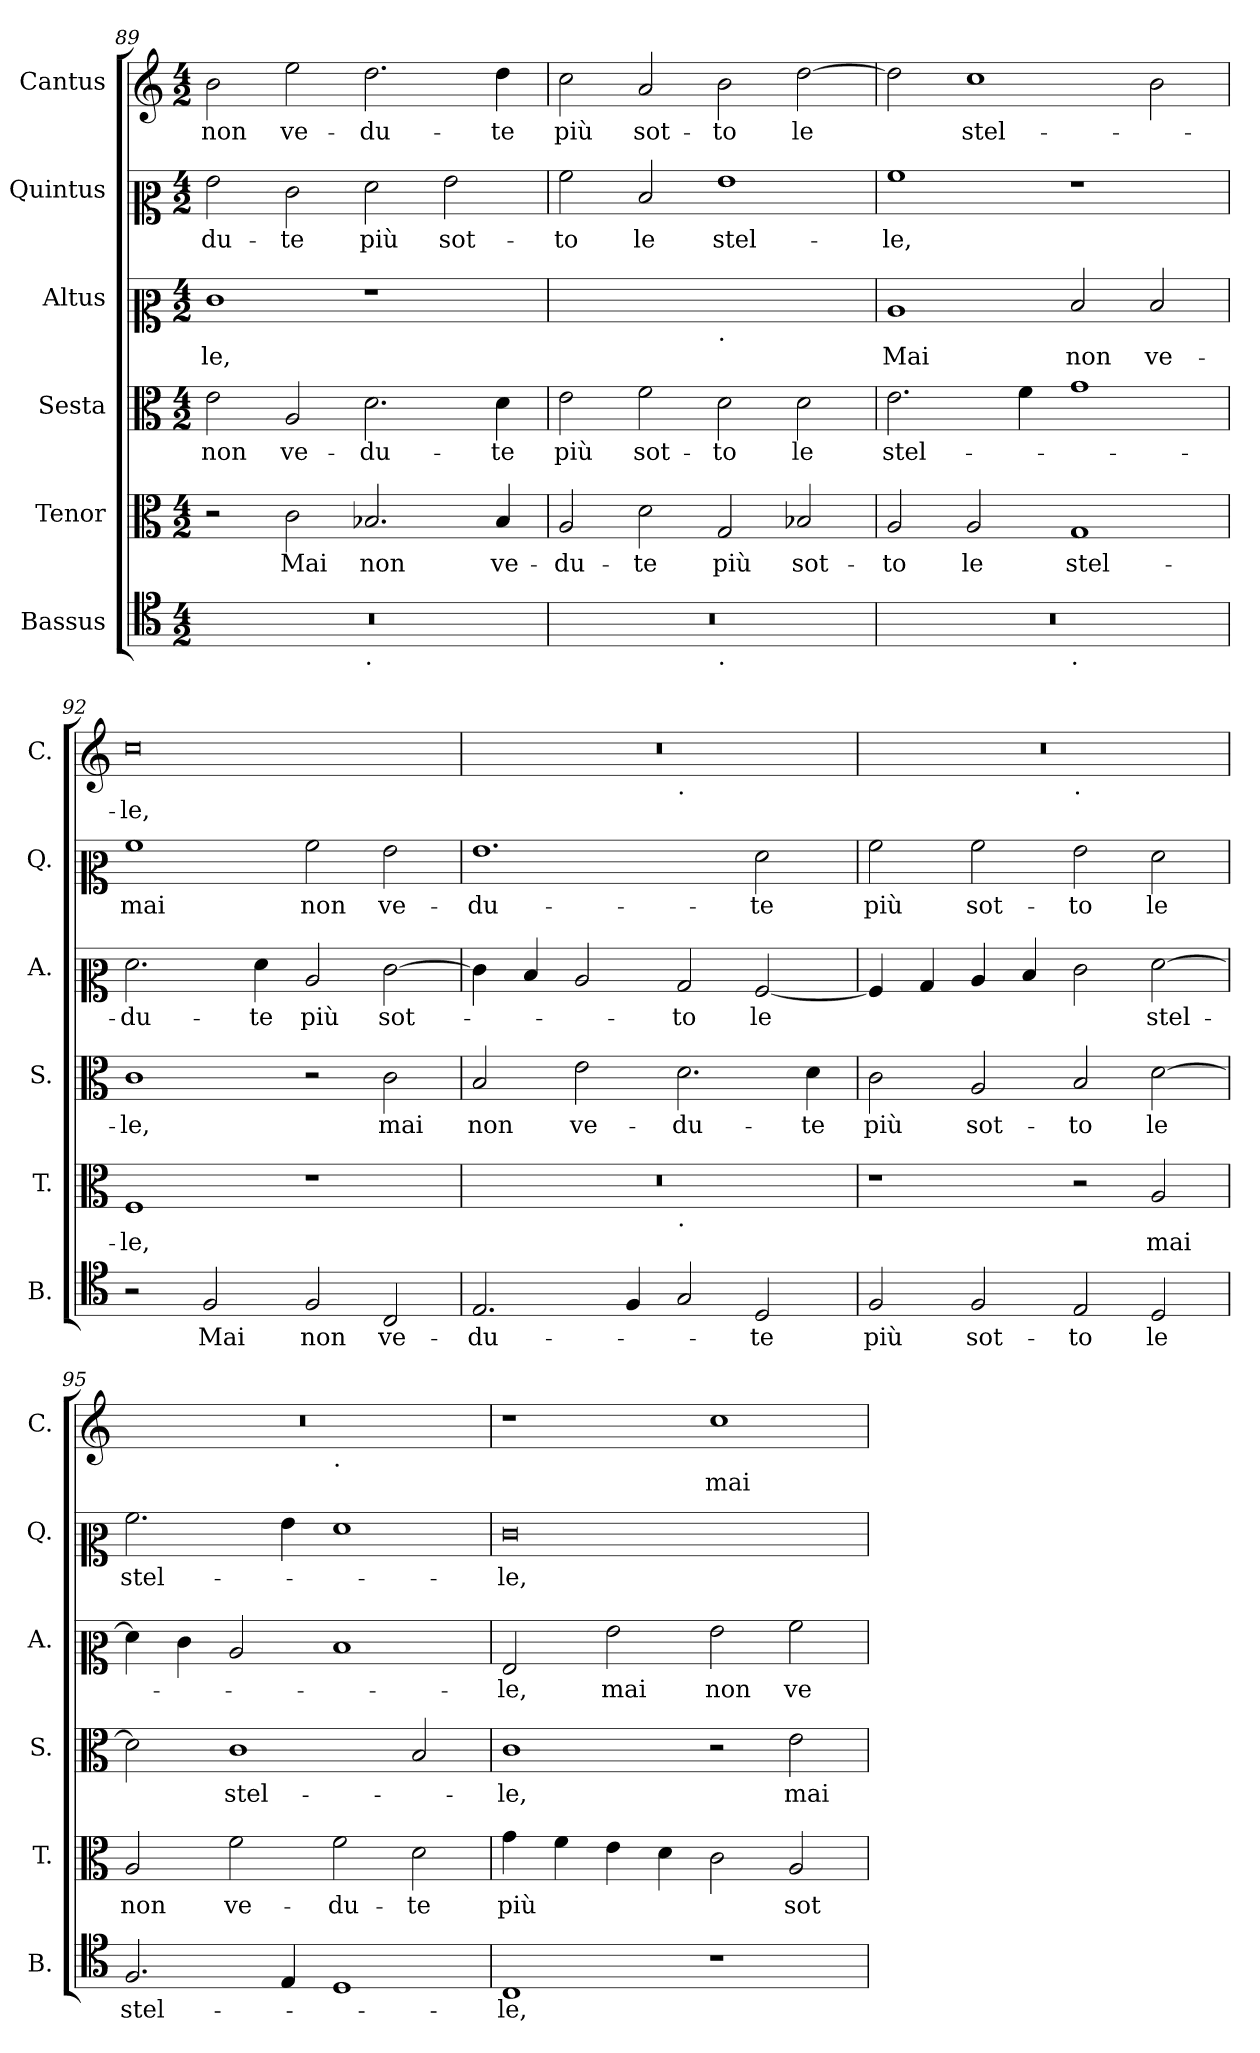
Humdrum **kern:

**kern	**text	**kern	**text	**kern	**text	**kern	**text	**kern	**text	**kern	**text
*part6	*part6	*part5	*part5	*part4	*part4	*part3	*part3	*part2	*part2	*part1	*part1
*staff6	*staff6	*staff5	*staff5	*staff4	*staff4	*staff3	*staff3	*staff2	*staff2	*staff1	*staff1
*I"Bassus	*	*I"Tenor	*	*I"Sesta	*	*I"Altus	*	*I"Quintus	*	*I"Cantus	*
*I'B.	*	*I'T.	*	*I'S.	*	*I'A.	*	*I'Q.	*	*I'C.	*
*clefC4	*	*clefC3	*	*clefC3	*	*clefC2	*	*clefC2	*	*clefG2	*
*k[]	*	*k[]	*	*k[]	*	*k[]	*	*k[]	*	*k[]	*
*M4/2	*	*M4/2	*	*M4/2	*	*M4/2	*	*M4/2	*	*M4/2	*
=89	=89	=89	=89	=89	=89	=89	=89	=89	=89	=89	=89
*^	*	*	*	*	*	*	*	*	*	*	*
0r	1ryy	.	2r	.	2e\	non	1e	-le,	2g\	-du-	2b\	non
.	.	.	2c\	Mai	2A/	ve-	.	.	2e\	-te	2ee\	ve-
!	!LO:TX:b:t=.	!	!	!	!	!	!	!	!	!	!	!
.	1ryy	.	2.B-X/	non	2.d\	-du-	1r	.	2f\	più	2.dd\	-du-
.	.	.	.	.	.	.	.	.	2g\	sot-	.	.
.	.	.	4B-/	ve-	4d\	-te	.	.	.	.	4dd\	-te
!!LO:PB:g=z
=90	=90	=90	=90	=90	=90	=90	=90	=90	=90	=90	=90	=90
*	*	*	*	*	*	*	*^	*	*	*	*	*
0r	1ryy	.	2A/	-du-	2e\	più	0ryy	1ryy	.	2a\	-to	2cc\	più
.	.	.	2d\	-te	2f\	sot-	.	.	.	2d/	le	2a/	sot-
!	!	!	!	!	!	!	!	!LO:TX:b:t=.	!	!	!	!	!
!	!LO:TX:b:t=.	!	!	!	!	!	!	!	!	!	!	!	!
.	1ryy	.	2G/	più	2d\	-to	.	1ryy	.	1g	stel-	2b\	-to
.	.	.	2B-X/	sot-	2d\	le	.	.	.	.	.	[2dd\	le
*	*	*	*	*	*	*	*v	*v	*	*	*	*	*
=91	=91	=91	=91	=91	=91	=91	=91	=91	=91	=91	=91	=91
0r	1ryy	.	2A/	-to	2.e\	stel-	1c	Mai	1a	-le,	2dd\]	.
.	.	.	2A/	le	.	.	.	.	.	.	1cc	stel-
.	.	.	.	.	4f\	.	.	.	.	.	.	.
!	!LO:TX:b:t=.	!	!	!	!	!	!	!	!	!	!	!
.	1ryy	.	1G	stel-	1g	.	2d/	non	1r	.	.	.
.	.	.	.	.	.	.	2d/	ve-	.	.	2b\	.
*v	*v	*	*	*	*	*	*	*	*	*	*	*
=92	=92	=92	=92	=92	=92	=92	=92	=92	=92	=92	=92
2r	.	1F	-le,	1c	-le,	2.f\	-du-	1a	mai	0cc	-le,
2F/	Mai	.	.	.	.	.	.	.	.	.	.
.	.	.	.	.	.	4f\	-te	.	.	.	.
2F/	non	1r	.	2r	.	2c/	più	2a\	non	.	.
2C/	ve-	.	.	2c\	mai	[2e\	sot-	2g\	ve-	.	.
=93	=93	=93	=93	=93	=93	=93	=93	=93	=93	=93	=93
*	*	*^	*	*	*	*	*	*	*	*^	*
2.E/	-du-	0r	1ryy	.	2B/	non	4e\]	.	1.g	-du-	0r	1ryy	.
.	.	.	.	.	.	.	4d/	.	.	.	.	.	.
.	.	.	.	.	2e\	ve-	2c/	.	.	.	.	.	.
4F/	.	.	.	.	.	.	.	.	.	.	.	.	.
!	!	!	!	!	!	!	!	!	!	!	!	!LO:TX:b:t=.	!
!	!	!	!LO:TX:b:t=.	!	!	!	!	!	!	!	!	!	!
2G/	.	.	1ryy	.	2.d\	-du-	2B/	-to	.	.	.	1ryy	.
2D/	-te	.	.	.	.	.	[2A/	le	2f\	-te	.	.	.
.	.	.	.	.	4d\	-te	.	.	.	.	.	.	.
*	*	*v	*v	*	*	*	*	*	*	*	*	*	*
=94	=94	=94	=94	=94	=94	=94	=94	=94	=94	=94	=94	=94
2F/	più	1r	.	2c\	più	4A/]	.	2a\	più	0r	1ryy	.
.	.	.	.	.	.	4B/	.	.	.	.	.	.
2F/	sot-	.	.	2A/	sot-	4c/	.	2a\	sot-	.	.	.
.	.	.	.	.	.	4d/	.	.	.	.	.	.
!	!	!	!	!	!	!	!	!	!	!	!LO:TX:b:t=.	!
2E/	-to	2r	.	2B/	-to	2e\	.	2g\	-to	.	1ryy	.
2D/	le	2A/	mai	[2d\	le	[2f\	stel-	2f\	le	.	.	.
=95	=95	=95	=95	=95	=95	=95	=95	=95	=95	=95	=95	=95
2.F/	stel-	2A/	non	2d\]	.	4f\]	.	2.a\	stel-	0r	1ryy	.
.	.	.	.	.	.	4e\	.	.	.	.	.	.
.	.	2f\	ve-	1c	stel-	2c/	.	.	.	.	.	.
4E/	.	.	.	.	.	.	.	4g\	.	.	.	.
!	!	!	!	!	!	!	!	!	!	!	!LO:TX:b:t=.	!
1D	.	2f\	-du-	.	.	1d	.	1f	.	.	1ryy	.
.	.	2d\	-te	2B/	.	.	.	.	.	.	.	.
*	*	*	*	*	*	*	*	*	*	*v	*v	*
!!LO:LB:g=z
=96	=96	=96	=96	=96	=96	=96	=96	=96	=96	=96	=96
1C	-le,	4g\	più	1c	-le,	2G/	-le,	0e	-le,	1r	.
.	.	4f\	.	.	.	.	.	.	.	.	.
.	.	4e\	.	.	.	2g\	mai	.	.	.	.
.	.	4d\	.	.	.	.	.	.	.	.	.
1r	.	2c\	.	2r	.	2g\	non	.	.	1cc	mai
.	.	2A/	sot-	2e\	mai	2a\	ve-	.	.	.	.
=	=	=	=	=	=	=	=	=	=	=	=
*-	*-	*-	*-	*-	*-	*-	*-	*-	*-	*-	*-
